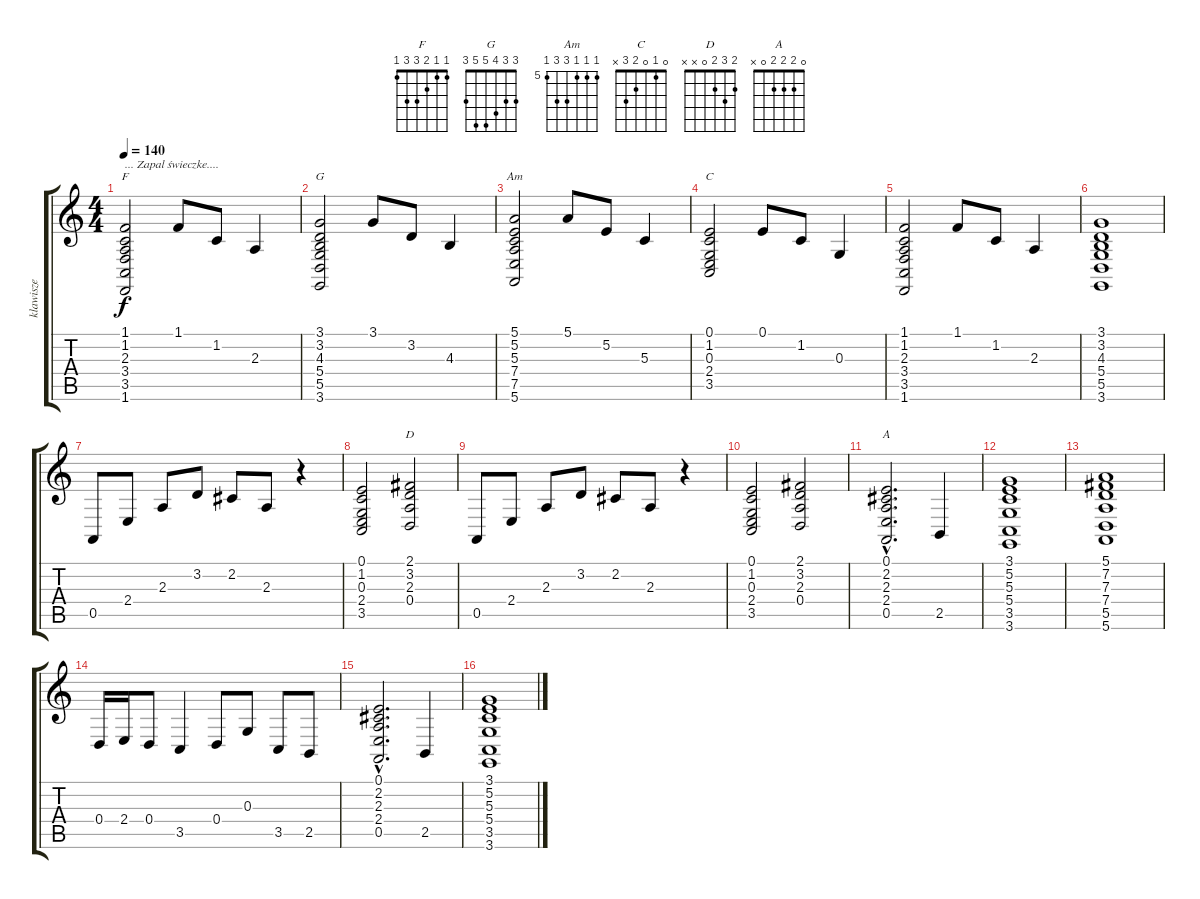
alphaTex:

\track ("klawisze" "klawisze") {instrument stringensemble1}
\staff {score tabs}
\tuning (E4 B3 G3 D3 A2 E2) {hide}
\chord ("F" 1 1 2 3 3 1)
\chord ("G" 3 3 4 5 5 3)
\chord ("Am" 5 5 5 7 7 5) {firstfret 5}
\chord ("C" 0 1 0 2 3 x)
\chord ("D" 2 3 2 0 x x)
\chord ("A" 0 2 2 2 0 x)
\ts (4 4)
\tempo 140
\clef g2
\ks c
(1.1 1.2 2.3 3.4 3.5 1.6).2{ch "F" txt "... Zapal świeczke...." dy f} 1.1.8 1.2.8 2.3.4 |
(3.1 3.2 4.3 5.4 5.5 3.6).2{ch "G"} 3.1.8 3.2.8 4.3.4 |
(5.1 5.2 5.3 7.4 7.5 5.6).2{ch "Am"} 5.1.8 5.2.8 5.3.4 |
(0.1 1.2 0.3 2.4 3.5).2{ch "C"} 0.1.8 1.2.8 0.3.4 |
(1.1 1.2 2.3 3.4 3.5 1.6).2 1.1.8 1.2.8 2.3.4 |
(3.1 3.2 4.3 5.4 5.5 3.6).1 |
0.5.8 2.4.8 2.3.8 3.2.8 2.2.8 2.3.8 r.4 |
(0.1 1.2 0.3 2.4 3.5).2 (2.1 3.2 2.3 0.4).2{ch "D"} |
0.5.8 2.4.8 2.3.8 3.2.8 2.2.8 2.3.8 r.4 |
(0.1 1.2 0.3 2.4 3.5).2 (2.1 3.2 2.3 0.4).2 |
(0.1{hac} 2.2{hac} 2.3{hac} 2.4{hac} 0.5{hac}).2{d ch "A"} 2.5.4 |
(3.1 5.2 5.3 5.4 3.5 3.6).1 |
(5.1 7.2 7.3 7.4 5.5 5.6).1 |
0.4.16 2.4.16 0.4.8 3.5.4 0.4.8 0.3.8 3.5.8 2.5.8 |
(0.1{hac} 2.2{hac} 2.3{hac} 2.4{hac} 0.5{hac}).2{d} 2.5.4 |
(3.1 5.2 5.3 5.4 3.5 3.6).1
